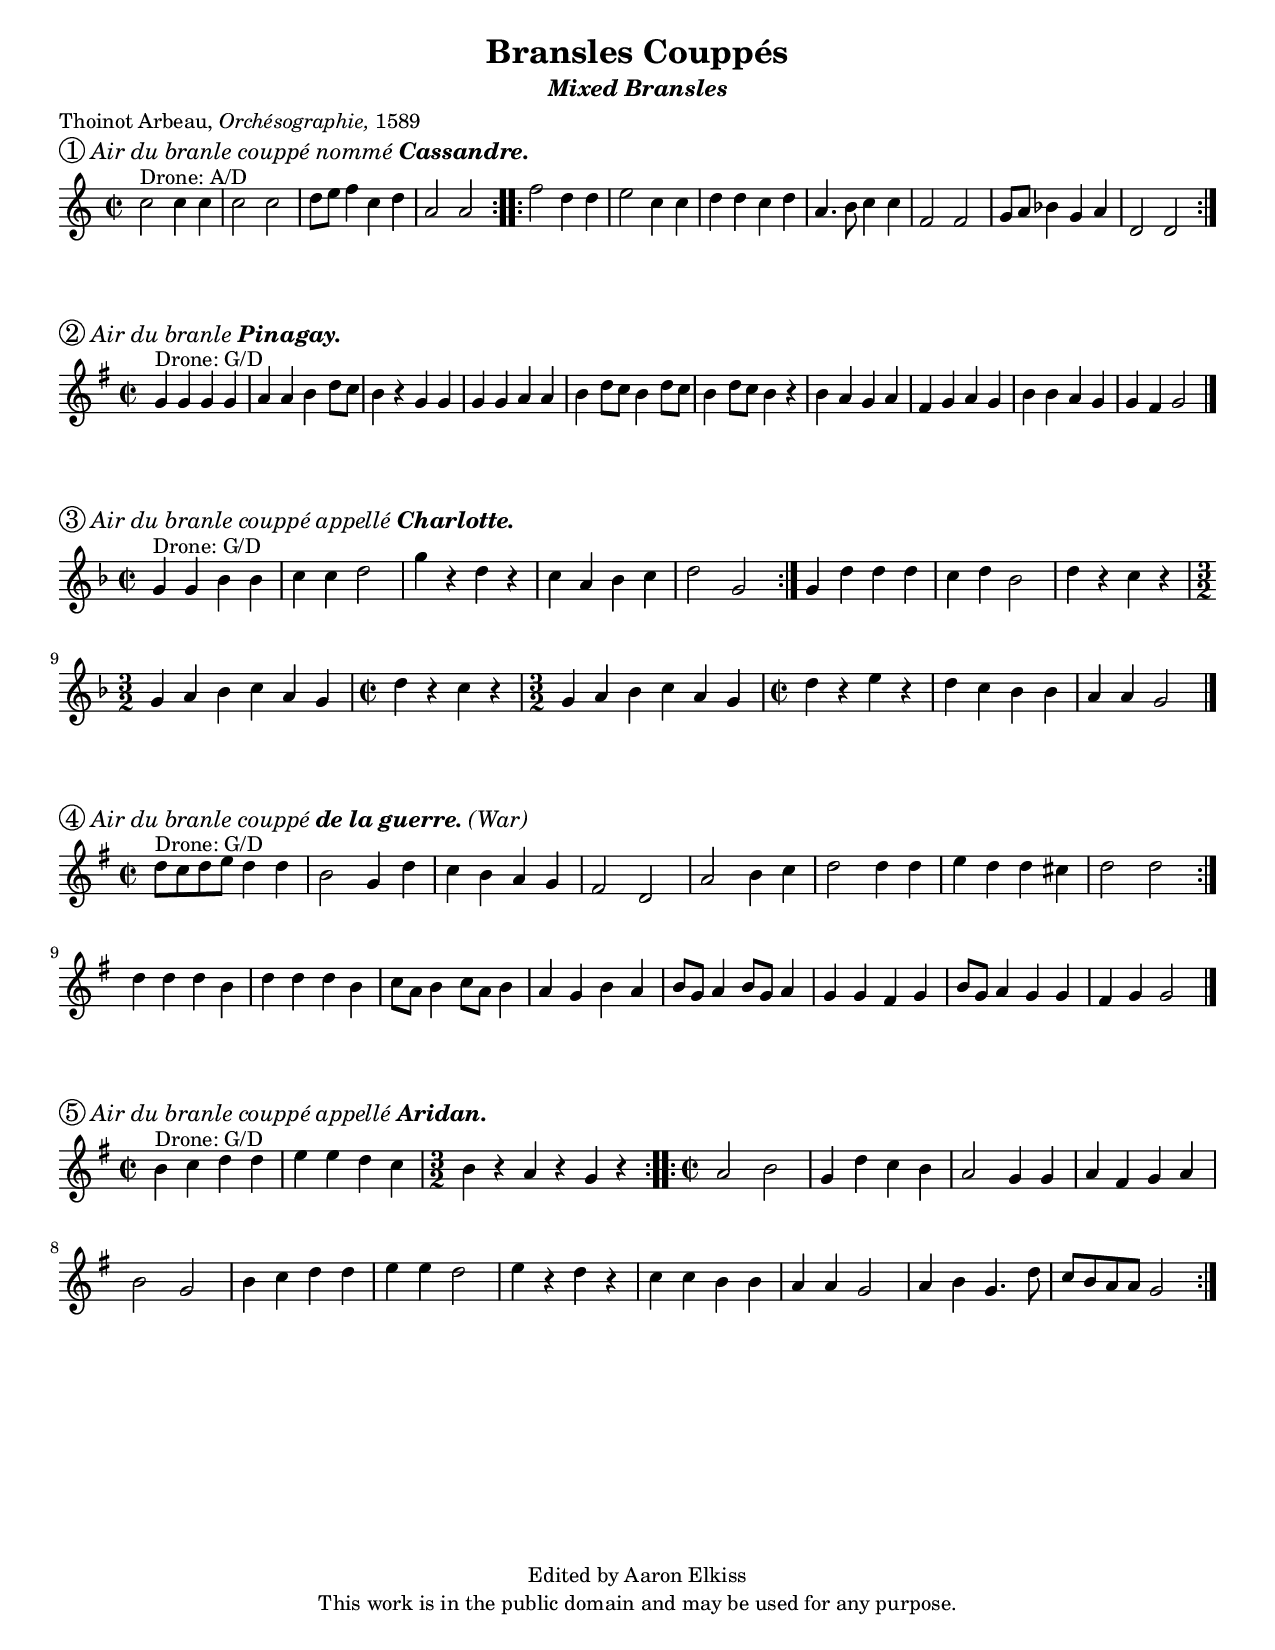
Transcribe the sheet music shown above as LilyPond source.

\include "include/pp_functions.ly"
#(set-global-staff-size 18)
\include "english.ly"
#(set-default-paper-size "letter")


\book {

  \header{
    title = "Bransles Couppés"
    subtitle = \markup \large \italic "Mixed Bransles"
    poet = \arbeauSource
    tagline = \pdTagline
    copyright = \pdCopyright
  }

  % CASSANDRA
  \score {
    \new Staff \relative c'' {
      \time 2/2
      \key c \major
      \repeat volta 2 {

        c2^\markup{Drone: A/D} c4 c |
        c2 c |
        d8 e f4 c d |
        a2 a 
      }
      \repeat volta 2 {
        f' d4 d e2 c4 c |
        d d c d a4. b8 c4 c |
        f,2 f |
        g8 a bf4 g a |
        d,2 d 
      }
    }

    \header { piece = \markup { \huge \circle  1 \large \italic { Air du branle couppé nommé \bold{Cassandre.} } } }
    \layout { indent = 0\mm }
  }

  % PINAGAY
  \score {
    \new Staff \relative c'' {
      \time 2/2
      \key g \major
      g4^\markup{Drone: G/D} g g g a a b d8 c b4 r 
      g4 g g g a a b d8 c b4 d8 c b4 d8 c b4 r4 
      b4 a g a fs g a g b b a g g fs g2 
      \bar "|."
    }

    \header { piece = \markup { \huge \circle  2 \large \italic { Air du branle \bold{Pinagay.} } } }
    \layout { indent = 0\mm }
  }

  % CHARLOTTE
  \score {
    \new Staff \relative c'' {
      \time 2/2
      \key g \dorian
      \repeat volta 2 {
        g4^\markup{Drone: G/D} g bf bf c c d2 |
        g4 r d4 r |
        c4 a bf c d2 g, 
      }
      g4 d' d d c d bf2 d4 r c r |
      \time 3/2 g a bf c a g |
      \time 2/2 d' r c r |
      \time 3/2 g a bf c a g |

      \time 2/2 d' r e r |
      d c bf bf a a g2 \bar "|."
    }

    \header { piece = \markup { \huge \circle  3 \large \italic { Air du branle couppé appellé \bold{Charlotte.} } } }
    \layout { indent = 0\mm }
  }

  % WAR
  \score {
    \new Staff \transpose f g \relative c'' {
      \time 2/2
      \key f \major
      \repeat volta 2 {
        c8^\markup{Drone: G/D} bf c d c4 c a2 f4 c' |
        bf a g f e2 c |
        g' a4 bf c2 c4 c4 d c c b c2 c 
      }

        c4 c c a c c c a
        bf8 g a4 bf8 g a4 
        g f a g 
        a8 f g4 a8 f g4 
        f4 f e f
        a8 f g4 f4 f e f f2
        \bar "|."

    }

    \header { piece = \markup { \huge \circle  4 \large \italic { Air du branle couppé \bold{de la guerre.} (War) } } }
    \layout { indent = 0\mm }
  }

  % ARIDAN
  \score {
    \new Staff \relative c'' {
      \time 2/2
      \key g \major
      \repeat volta 2 {
        b4^\markup{Drone: G/D}  c d d e e d c 
        \time 3/2 b r a r g r
      }
      \repeat volta 2 {
        \time 2/2 
        a2 b g4 d' c b a2 g4 g a fs g a b2 g 
        b4 c d d e e d2 e4 r d r c c b b a a g2 
        a4 b g4. d'8 c b a a g2
      }
    }


    \header { piece = \markup { \huge \circle  5 \large \italic { Air du branle couppé appellé \bold{Aridan.}} } }
    \layout { indent = 0\mm }
  }



}
\version "2.10.10"  % necessary for upgrading to future LilyPond versions.

